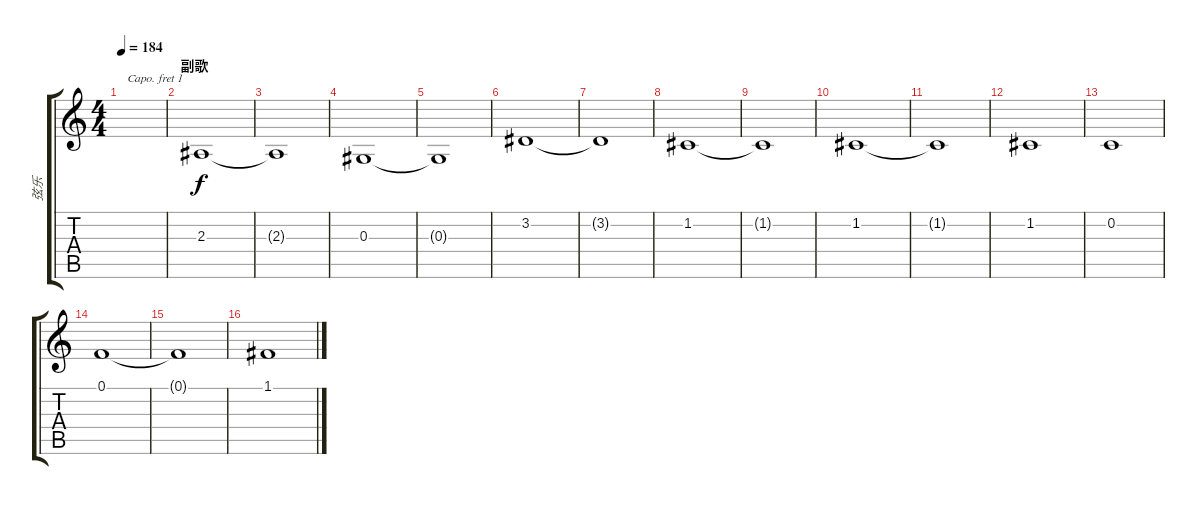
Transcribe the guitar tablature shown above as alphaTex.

\track ("弦乐" "弦乐") {instrument stringensemble1}
\staff {score tabs}
\capo 1
\tuning (E4 B3 G3 D3 A2 E2) {hide}
\ts (4 4)
\tempo 184
\clef g2
\ks c
|
\section ("" "副歌")
2.3.1{volume 14} |
2.3{t}.1 |
0.3.1 |
0.3{t}.1 |
3.2.1{volume 10} |
3.2{t}.1 |
1.2.1 |
1.2{t}.1 |
1.2.1 |
1.2{t}.1 |
1.2.1 |
0.2.1 |
0.1.1 |
0.1{t}.1 |
1.1.1
